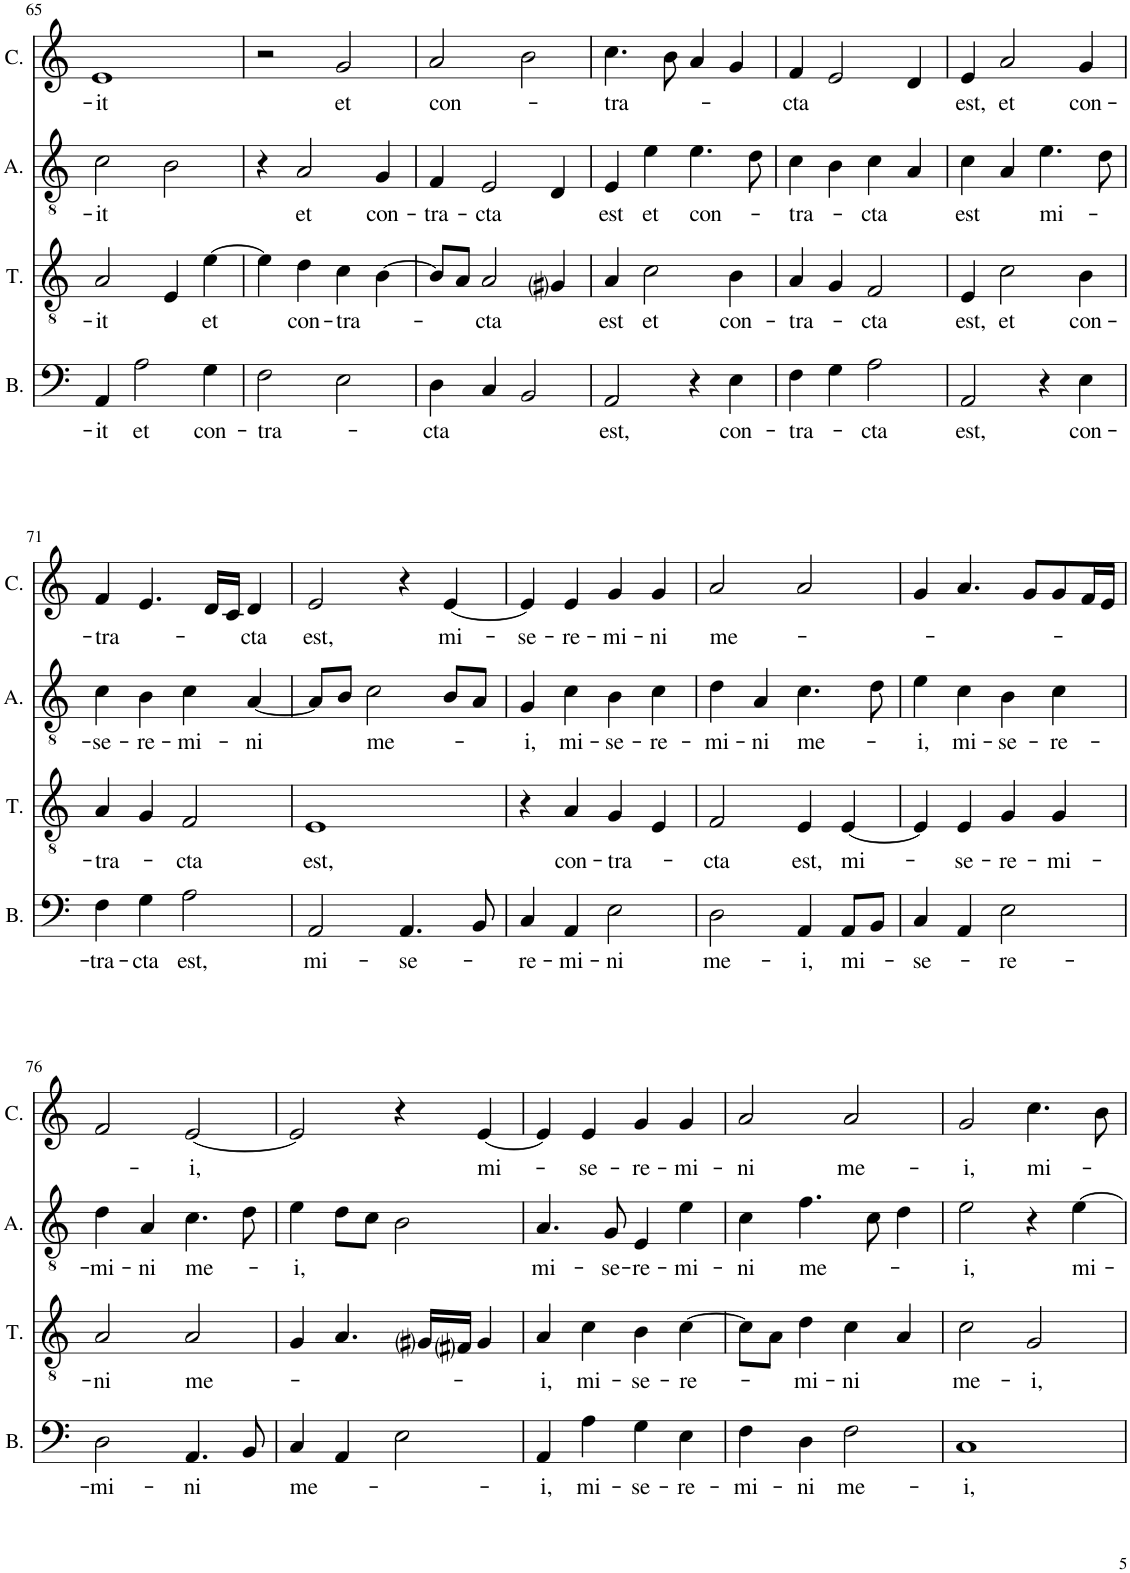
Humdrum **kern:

**kern	**text	**kern	**text	**kern	**text	**kern	**text
*part4	*part4	*part3	*part3	*part2	*part2	*part1	*part1
*staff4	*staff4	*staff3	*staff3	*staff2	*staff2	*staff1	*staff1
*I"Bassus	*	*I"Tenor	*	*I"Altus	*	*I"Cantus	*
*I'B.	*	*I'T.	*	*I'A.	*	*I'C.	*
!!LO:PB:g=z
*clefF4	*	*clefGv2	*	*clefGv2	*	*clefG2	*
*k[]	*	*k[]	*	*k[]	*	*k[]	*
*M2/2	*	*M2/2	*	*M2/2	*	*M2/2	*
*met(c|)	*	*met(c|)	*	*met(c|)	*	*met(c|)	*
=65	=65	=65	=65	=65	=65	=65	=65
!	!LO:LY:b	!	!LO:LY:b	!	!LO:LY:b	!	!LO:LY:b
4AA/	-it	2A/	-it	2c\	-it	1e	-it
!	!LO:LY:b	!	!	!	!	!	!
2A\	et	.	.	.	.	.	.
.	.	4E/	.	2B\	.	.	.
!	!LO:LY:b	!	!LO:LY:b	!	!	!	!
4G\	con-	[4e\	et	.	.	.	.
=66	=66	=66	=66	=66	=66	=66	=66
!	!LO:LY:b	!	!	!	!	!	!
2F\	-tra-	4e\]	.	4r	.	2r	.
!	!	!	!LO:LY:b	!	!LO:LY:b	!	!
.	.	4d\	con-	2A/	et	.	.
!	!	!	!LO:LY:b	!	!	!	!LO:LY:b
2E\	.	4c\	-tra-	.	.	2g/	et
!	!	!	!	!	!LO:LY:b	!	!
.	.	[4B\	.	4G/	con-	.	.
=67	=67	=67	=67	=67	=67	=67	=67
!	!LO:LY:b	!	!	!	!LO:LY:b	!	!LO:LY:b
4D\	-cta	8B/L]	.	4F/	-tra-	2a/	con-
.	.	8A/J	.	.	.	.	.
!	!	!	!LO:LY:b	!	!LO:LY:b	!	!
4C/	.	2A/	-cta	2E/	-cta	.	.
2BB/	.	.	.	.	.	2b\	.
.	.	4G#i/	.	4D/	.	.	.
=68	=68	=68	=68	=68	=68	=68	=68
!	!LO:LY:b	!	!LO:LY:b	!	!LO:LY:b	!	!LO:LY:b
2AA/	est,	4A/	est	4E/	est	4.cc\	-tra-
!	!	!	!LO:LY:b	!	!LO:LY:b	!	!
.	.	2c\	et	4e\	et	.	.
.	.	.	.	.	.	8b\	.
!	!	!	!	!	!LO:LY:b	!	!
4r	.	.	.	4.e\	con-	4a/	.
!	!LO:LY:b	!	!LO:LY:b	!	!	!	!
4E\	con-	4B\	con-	.	.	4g/	.
.	.	.	.	8d\	.	.	.
=69	=69	=69	=69	=69	=69	=69	=69
!	!LO:LY:b	!	!LO:LY:b	!	!LO:LY:b	!	!LO:LY:b
4F\	-tra-	4A/	-tra-	4c\	-tra-	4f/	-cta
4G\	.	4G/	.	4B\	.	2e/	.
!	!LO:LY:b	!	!LO:LY:b	!	!LO:LY:b	!	!
2A\	-cta	2F/	-cta	4c\	-cta	.	.
.	.	.	.	4A/	.	4d/	.
=70	=70	=70	=70	=70	=70	=70	=70
!	!LO:LY:b	!	!LO:LY:b	!	!LO:LY:b	!	!LO:LY:b
2AA/	est,	4E/	est,	4c\	est	4e/	est,
!	!	!	!LO:LY:b	!	!	!	!LO:LY:b
.	.	2c\	et	4A/	.	2a/	et
!	!	!	!	!	!LO:LY:b	!	!
4r	.	.	.	4.e\	mi-	.	.
!	!LO:LY:b	!	!LO:LY:b	!	!	!	!LO:LY:b
4E\	con-	4B\	con-	.	.	4g/	con-
.	.	.	.	8d\	.	.	.
!!LO:LB:g=z
=71	=71	=71	=71	=71	=71	=71	=71
!	!LO:LY:b	!	!LO:LY:b	!	!LO:LY:b	!	!LO:LY:b
4F\	-tra-	4A/	-tra-	4c\	-se-	4f/	-tra-
!	!LO:LY:b	!	!	!	!LO:LY:b	!	!
4G\	-cta	4G/	.	4B\	-re-	4.e/	.
!	!LO:LY:b	!	!LO:LY:b	!	!LO:LY:b	!	!
2A\	est,	2F/	-cta	4c\	-mi-	.	.
.	.	.	.	.	.	16d/LL	.
.	.	.	.	.	.	16c/JJ	.
!	!	!	!	!	!LO:LY:b	!	!LO:LY:b
.	.	.	.	[4A/	-ni	4d/	-cta
=72	=72	=72	=72	=72	=72	=72	=72
!	!LO:LY:b	!	!LO:LY:b	!	!	!	!LO:LY:b
2AA/	mi-	1E	est,	8A/L]	.	2e/	est,
.	.	.	.	8B/J	.	.	.
!	!	!	!	!	!LO:LY:b	!	!
.	.	.	.	2c\	me-	.	.
!	!LO:LY:b	!	!	!	!	!	!
4.AA/	-se-	.	.	.	.	4r	.
!	!	!	!	!	!	!	!LO:LY:b
.	.	.	.	8B/L	.	[4e/	mi-
8BB/	.	.	.	8A/J	.	.	.
=73	=73	=73	=73	=73	=73	=73	=73
!	!LO:LY:b	!	!	!	!LO:LY:b	!	!LO:LY:b
4C/	-re-	4r	.	4G/	-i,	4e/]	-se-
!	!LO:LY:b	!	!LO:LY:b	!	!LO:LY:b	!	!LO:LY:b
4AA/	-mi-	4A/	con-	4c\	mi-	4e/	-re-
!	!LO:LY:b	!	!LO:LY:b	!	!LO:LY:b	!	!LO:LY:b
2E\	-ni	4G/	-tra-	4B\	-se-	4g/	-mi-
!	!	!	!	!	!LO:LY:b	!	!LO:LY:b
.	.	4E/	.	4c\	-re-	4g/	-ni
=74	=74	=74	=74	=74	=74	=74	=74
!	!LO:LY:b	!	!LO:LY:b	!	!LO:LY:b	!	!LO:LY:b
2D\	me-	2F/	-cta	4d\	-mi-	2a/	me-
!	!	!	!	!	!LO:LY:b	!	!
.	.	.	.	4A/	-ni	.	.
!	!LO:LY:b	!	!LO:LY:b	!	!LO:LY:b	!	!
4AA/	-i,	4E/	est,	4.c\	me-	2a/	.
!	!LO:LY:b	!	!LO:LY:b	!	!	!	!
8AA/L	mi-	[4E/	mi-	.	.	.	.
8BB/J	.	.	.	8d\	.	.	.
=75	=75	=75	=75	=75	=75	=75	=75
!	!LO:LY:b	!	!	!	!LO:LY:b	!	!
4C/	-se-	4E/]	.	4e\	-i,	4g/	.
!	!	!	!LO:LY:b	!	!LO:LY:b	!	!
4AA/	.	4E/	-se-	4c\	mi-	4.a/	.
!	!LO:LY:b	!	!LO:LY:b	!	!LO:LY:b	!	!
2E\	-re-	4G/	-re-	4B\	-se-	.	.
.	.	.	.	.	.	8g/L	.
!	!	!	!LO:LY:b	!	!LO:LY:b	!	!
.	.	4G/	-mi-	4c\	-re-	8g/	.
.	.	.	.	.	.	16f/L	.
.	.	.	.	.	.	16e/JJ	.
!!LO:LB:g=z
=76	=76	=76	=76	=76	=76	=76	=76
!	!LO:LY:b	!	!LO:LY:b	!	!LO:LY:b	!	!
2D\	-mi-	2A/	-ni	4d\	-mi-	2f/	.
!	!	!	!	!	!LO:LY:b	!	!
.	.	.	.	4A/	-ni	.	.
!	!LO:LY:b	!	!LO:LY:b	!	!LO:LY:b	!	!LO:LY:b
4.AA/	-ni	2A/	me-	4.c\	me-	[2e/	-i,
8BB/	.	.	.	8d\	.	.	.
=77	=77	=77	=77	=77	=77	=77	=77
!	!LO:LY:b	!	!	!	!LO:LY:b	!	!
4C/	me-	4G/	.	4e\	-i,	2e/]	.
4AA/	.	4.A/	.	8d\L	.	.	.
.	.	.	.	8c\J	.	.	.
2E\	.	.	.	2B\	.	4r	.
.	.	16G#i/LL	.	.	.	.	.
.	.	16F#i/JJ	.	.	.	.	.
!	!	!	!	!	!	!	!LO:LY:b
.	.	4G#/	.	.	.	[4e/	mi-
=78	=78	=78	=78	=78	=78	=78	=78
!	!LO:LY:b	!	!LO:LY:b	!	!LO:LY:b	!	!
4AA/	-i,	4A/	-i,	4.A/	mi-	4e/]	.
!	!LO:LY:b	!	!LO:LY:b	!	!	!	!LO:LY:b
4A\	mi-	4c\	mi-	.	.	4e/	-se-
!	!	!	!	!	!LO:LY:b	!	!
.	.	.	.	8G/	-se-	.	.
!	!LO:LY:b	!	!LO:LY:b	!	!LO:LY:b	!	!LO:LY:b
4G\	-se-	4B\	-se-	4E/	-re-	4g/	re-
!	!LO:LY:b	!	!LO:LY:b	!	!LO:LY:b	!	!LO:LY:b
4E\	-re-	[4c\	-re-	4e\	-mi-	4g/	-mi-
=79	=79	=79	=79	=79	=79	=79	=79
!	!LO:LY:b	!	!	!	!LO:LY:b	!	!LO:LY:b
4F\	-mi-	8c\L]	.	4c\	-ni	2a/	-ni
.	.	8A\J	.	.	.	.	.
!	!LO:LY:b	!	!LO:LY:b	!	!LO:LY:b	!	!
4D\	-ni	4d\	-mi-	4.f\	me-	.	.
!	!LO:LY:b	!	!LO:LY:b	!	!	!	!LO:LY:b
2F\	me-	4c\	-ni	.	.	2a/	me-
.	.	.	.	8c\	.	.	.
.	.	4A/	.	4d\	.	.	.
=80	=80	=80	=80	=80	=80	=80	=80
!	!LO:LY:b	!	!LO:LY:b	!	!LO:LY:b	!	!LO:LY:b
1C	-i,	2c\	me-	2e\	-i,	2g/	-i,
!	!	!	!LO:LY:b	!	!	!	!LO:LY:b
.	.	2G/	-i,	4r	.	4.cc\	mi-
!	!	!	!	!	!LO:LY:b	!	!
.	.	.	.	[4e\	mi-	.	.
.	.	.	.	.	.	8b\	.
=	=	=	=	=	=	=	=
*-	*-	*-	*-	*-	*-	*-	*-
